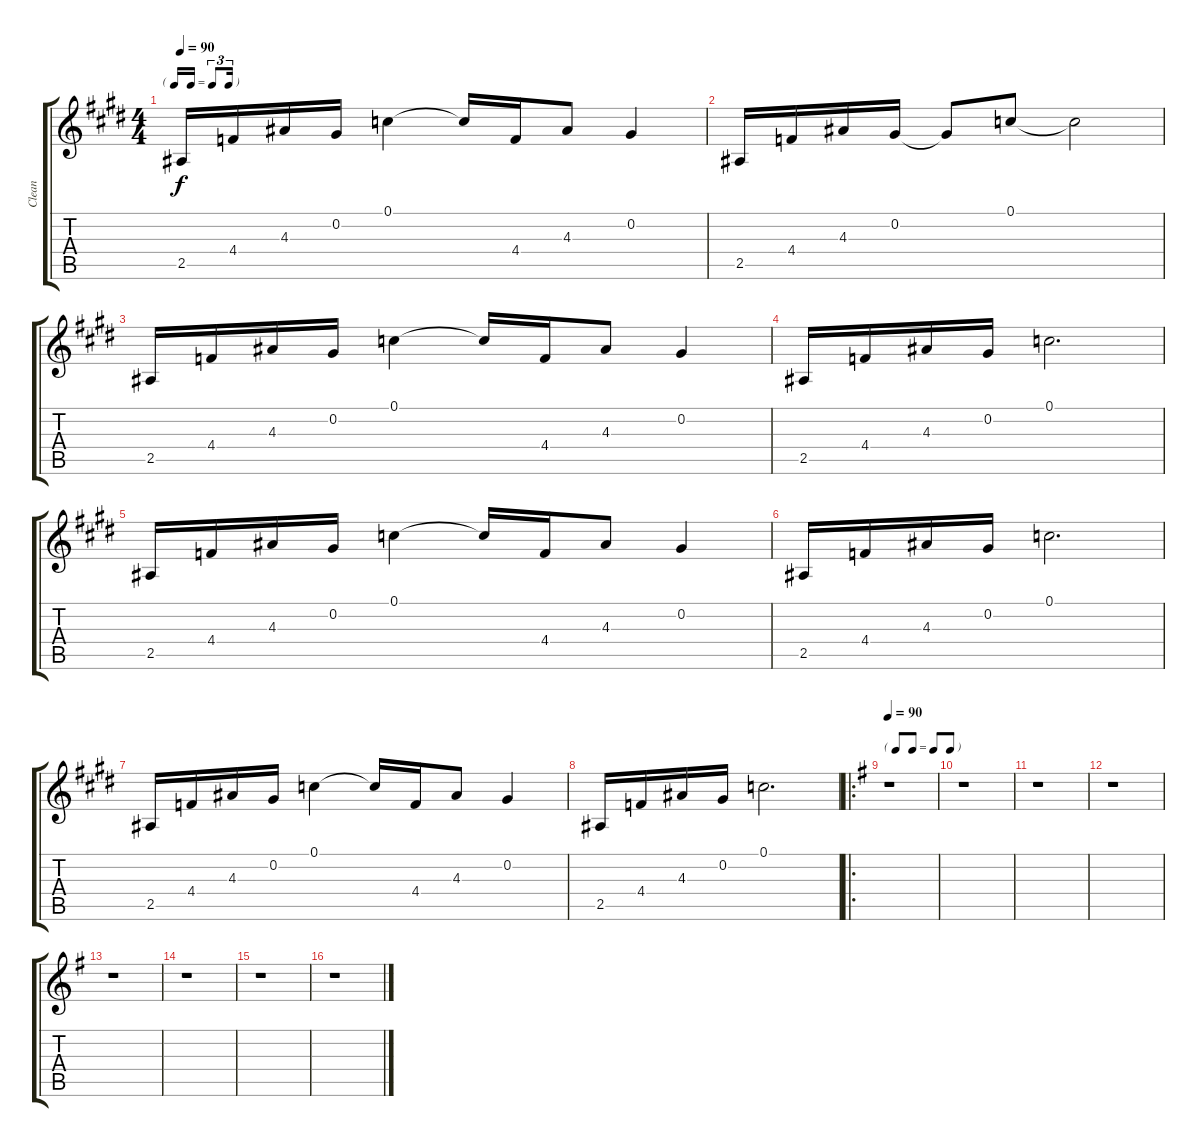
\track ("Clean" "Clean") {instrument electricguitarclean}
\staff {score tabs}
\tuning (C4 Ab3 Gb3 Db3 Ab2 Eb2) {hide}
\ts (4 4)
\tf triplet16th
\tempo 90
\clef g2
\ks e
2.5.16{dy f instrument electricguitarclean} 4.4.16 4.3.16 0.2.16 0.1.4 0.1{t}.16 4.4.16 4.3.8 0.2.4 |
\ks c#minor
2.5.16 4.4.16 4.3.16 0.2.16 0.2{t}.8 0.1.8 0.1{t}.2 |
2.5.16 4.4.16 4.3.16 0.2.16 0.1.4 0.1{t}.16 4.4.16 4.3.8 0.2.4 |
2.5.16 4.4.16 4.3.16 0.2.16 0.1.2{d} |
\ks e
2.5.16 4.4.16 4.3.16 0.2.16 0.1.4 0.1{t}.16 4.4.16 4.3.8 0.2.4 |
\ks c#minor
2.5.16 4.4.16 4.3.16 0.2.16 0.1.2{d} |
2.5.16 4.4.16 4.3.16 0.2.16 0.1.4 0.1{t}.16 4.4.16 4.3.8 0.2.4 |
2.5.16 4.4.16 4.3.16 0.2.16 0.1.2{d} |
\ro
\tf none
\tempo 90
\ks g
r.1 |
r.1 |
r.1 |
r.1 |
r.1 |
r.1 |
r.1 |
r.1
